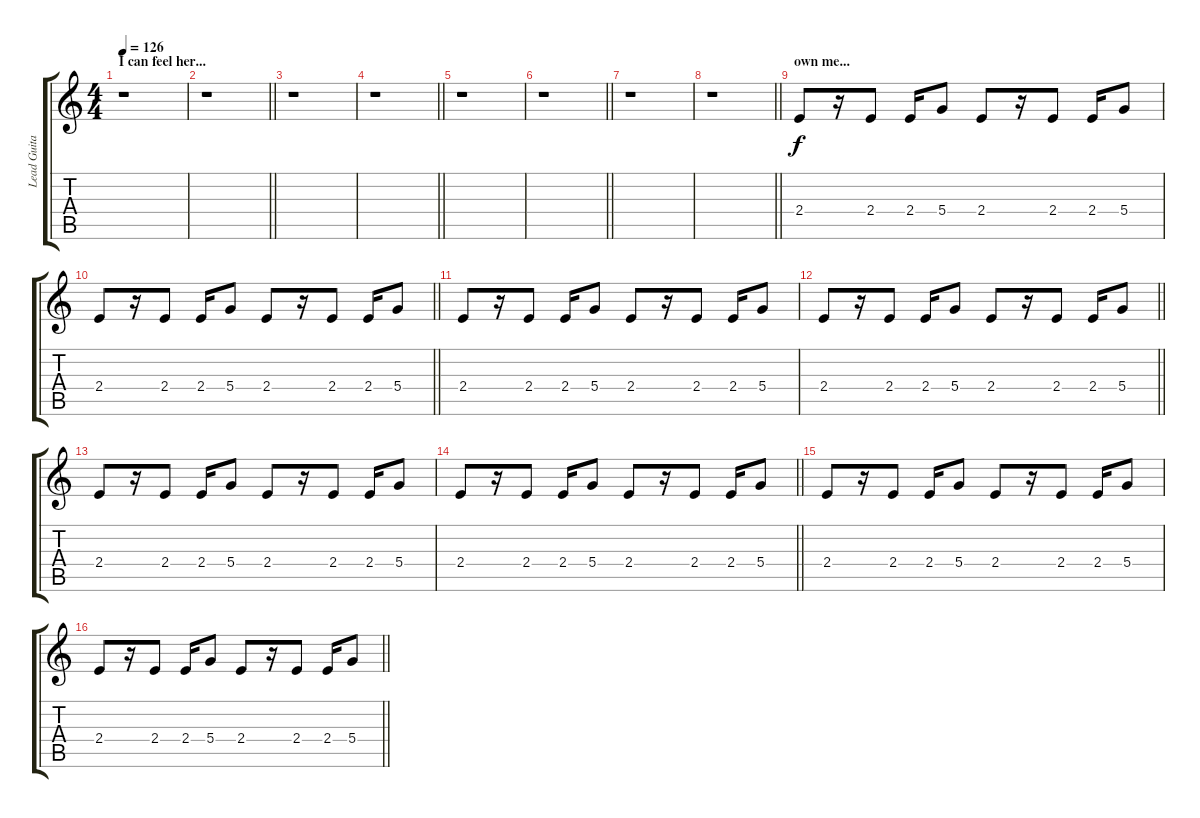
\track ("Lead Guitar" "Lead Guita") {instrument electricguitarmuted}
\staff {score tabs}
\tuning (E4 B3 G3 D3 A2 E2) {hide}
\ts (4 4)
\section ("" "I can feel her...")
\tempo 126
\clef g2
\ks c
r.1{dy f} |
\barLineRight lightlight
r.1 |
r.1 |
\barLineRight lightlight
r.1 |
r.1 |
\barLineRight lightlight
r.1 |
r.1 |
\barLineRight lightlight
r.1 |
\section ("" "own me... ")
2.4.8 r.16 2.4.8 2.4.16 5.4.8 2.4.8 r.16 2.4.8 2.4.16 5.4.8 |
\barLineRight lightlight
2.4.8 r.16 2.4.8 2.4.16 5.4.8 2.4.8 r.16 2.4.8 2.4.16 5.4.8 |
2.4.8 r.16 2.4.8 2.4.16 5.4.8 2.4.8 r.16 2.4.8 2.4.16 5.4.8 |
\barLineRight lightlight
2.4.8 r.16 2.4.8 2.4.16 5.4.8 2.4.8 r.16 2.4.8 2.4.16 5.4.8 |
2.4.8 r.16 2.4.8 2.4.16 5.4.8 2.4.8 r.16 2.4.8 2.4.16 5.4.8 |
\barLineRight lightlight
2.4.8 r.16 2.4.8 2.4.16 5.4.8 2.4.8 r.16 2.4.8 2.4.16 5.4.8 |
2.4.8 r.16 2.4.8 2.4.16 5.4.8 2.4.8 r.16 2.4.8 2.4.16 5.4.8 |
\barLineRight lightlight
2.4.8 r.16 2.4.8 2.4.16 5.4.8 2.4.8 r.16 2.4.8 2.4.16 5.4.8
